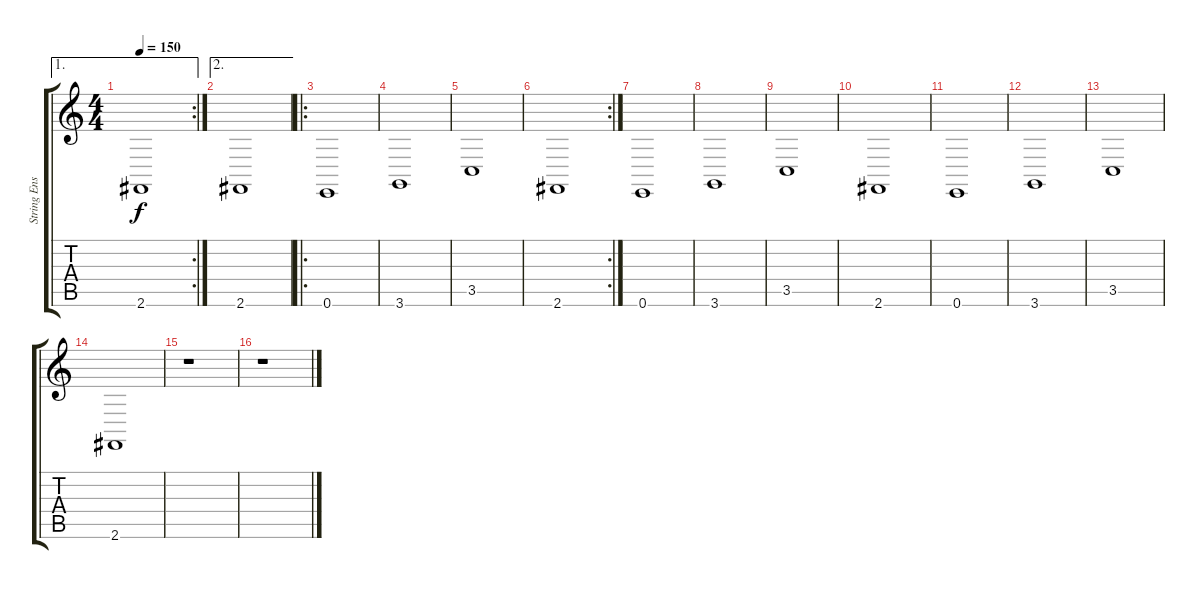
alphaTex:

\track ("String Ensemble V" "String Ens") {instrument stringensemble1}
\staff {score tabs}
\tuning (E4 B3 G3 D3 A2 E2) {hide}
\ae 1
\rc 2
\ts (4 4)
\tempo 150
\clef g2
\ks c
2.6.1{dy f} |
\ae 2
2.6.1 |
\ro
0.6.1 |
3.6.1 |
3.5.1 |
\rc 2
2.6.1 |
0.6.1 |
3.6.1 |
3.5.1 |
2.6.1 |
0.6.1 |
3.6.1 |
3.5.1 |
2.6.1 |
r.1 |
r.1
